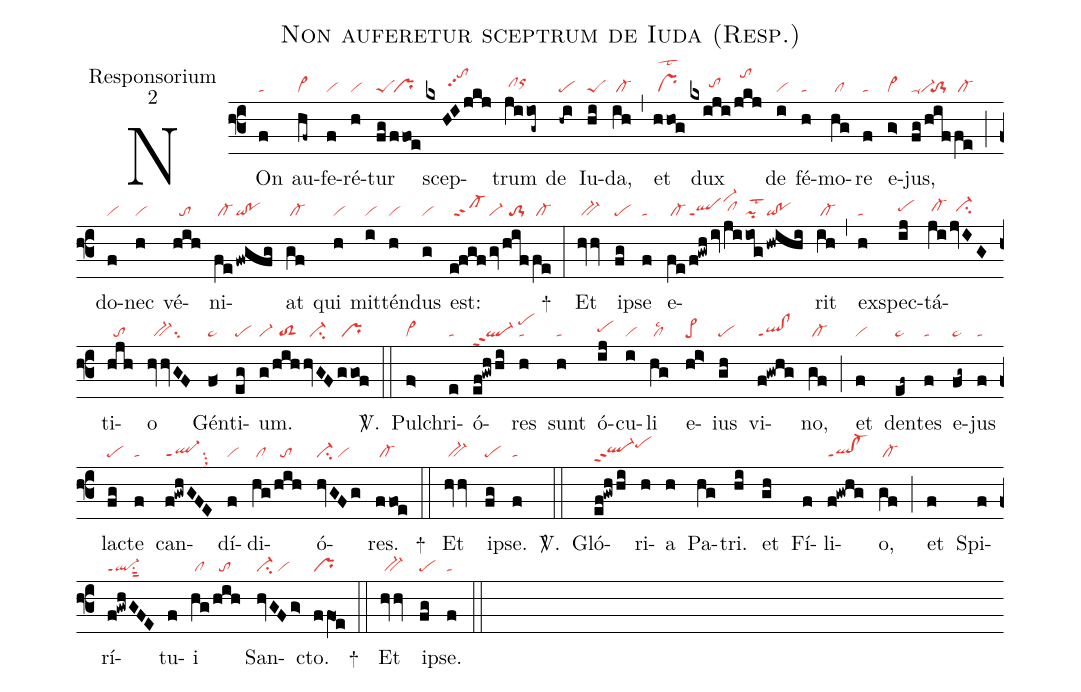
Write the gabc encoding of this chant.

name:Non auferetur sceptrum de Iuda (Resp.);
office-part:Responsorium;
mode:2;
nabc-lines:1;
%%
(f3)
NOn(f|ta) au(hf~|cl~)fe(f|vi)ré(h|vi)tur(fg|peS|/ffoe|/pr) scep(kxHIjkj|///////tohlpp2)trum(jiiog~|/clhhorhi) de(-hi|pe) Iu(hi|peS)da,(ih|/cl-) (,)
et(hhog|/prlst2) dux(kxiji|//////tohh|/jkj|//tohl) de(i|vi) fé(h|ta)mo(hg|/cl)re(f|ta) e(g>|vi>)jus,(fg|ta-vi-|/hif|//to-1|fe|/cl-) (;)
do(f|vi)nec(h|vi) vé(hih|//to)ni(fe|/cl-|!fwgfg|qi!po)at(gf|/cl-) qui(h|vi) mit(i|vi)tén(h|vi)dus(g|vi) est:(e!fgf|/sf-|/gv|vi-|/hif|//to-1|fe|/cl-) +(:)
Et(hvhv|/bv-) ip(fg|pe)se(f|ta) e(fe|/cl-|/f!gwh/iv|qlppt1vi-hl|/ji|/clhh|iog|pilst2|!hwihi|qi!po)rit(ih|/cl-) (,)
ex(h|ta)spec(ij|pehh)tá(ji|/cl-hh|/jvIG|//ci-hh)ti(hjh|//to)o(hvhvGF|//bv-su2) Gén(f<|pe~)ti(eg|pe)um.(g|vi-|/hih|//toS2|hvGF|//ci-|ggof|/pr) <sp>V/</sp>.(::)
Pul(f>|vi>)chri(e|ta)ó(ef!gwhhi|ql-ppt2/pehk)res(h|ta) sunt(h|ta) ó(ij|pehh)cu(i|vi)li(hg|/cllsc2) e(hi>|pe>)ius(gh|pe) vi(f!gwhg|ql!clppt1)no,(gf|/cl-) (;)
et(f|vi) den(ef~|pe~)tes(f|ta) e(fg~|pe~)jus(f|ta) lac(fg|pe)te(f|ta) can(f!gwhGFE|ql-ppt1su2sux1)dí(f|vi)di(hg|/cl|/hih|//to)ó(hvGFg|vi-su2/vi)res.(ffoe|/cl-) +(::)
Et(hvhv|/bv-) ip(fg|pe)se.(f|ta) <sp>V/</sp>.(::)
Gló(ef!gwhhi|ql-hhppt2pehj)ri(h)a(h) Pa(hg)tri.(hi) et(gh) Fí(f)li(f!gwhg|ql!cl-ppt1)o,(gf|/cl-) (;)
et(f) Spi(f)rí(f!gwhGFE|ql-ppt1su1sut2)tu(f)i(hg|/cl|/hih|//to) San(hvGFg>|ci-/vi)cto.(ffO1e|pr) +(::)
Et(hvhv|/bv-) ip(fg|pe)se.(f|ta) (::)
